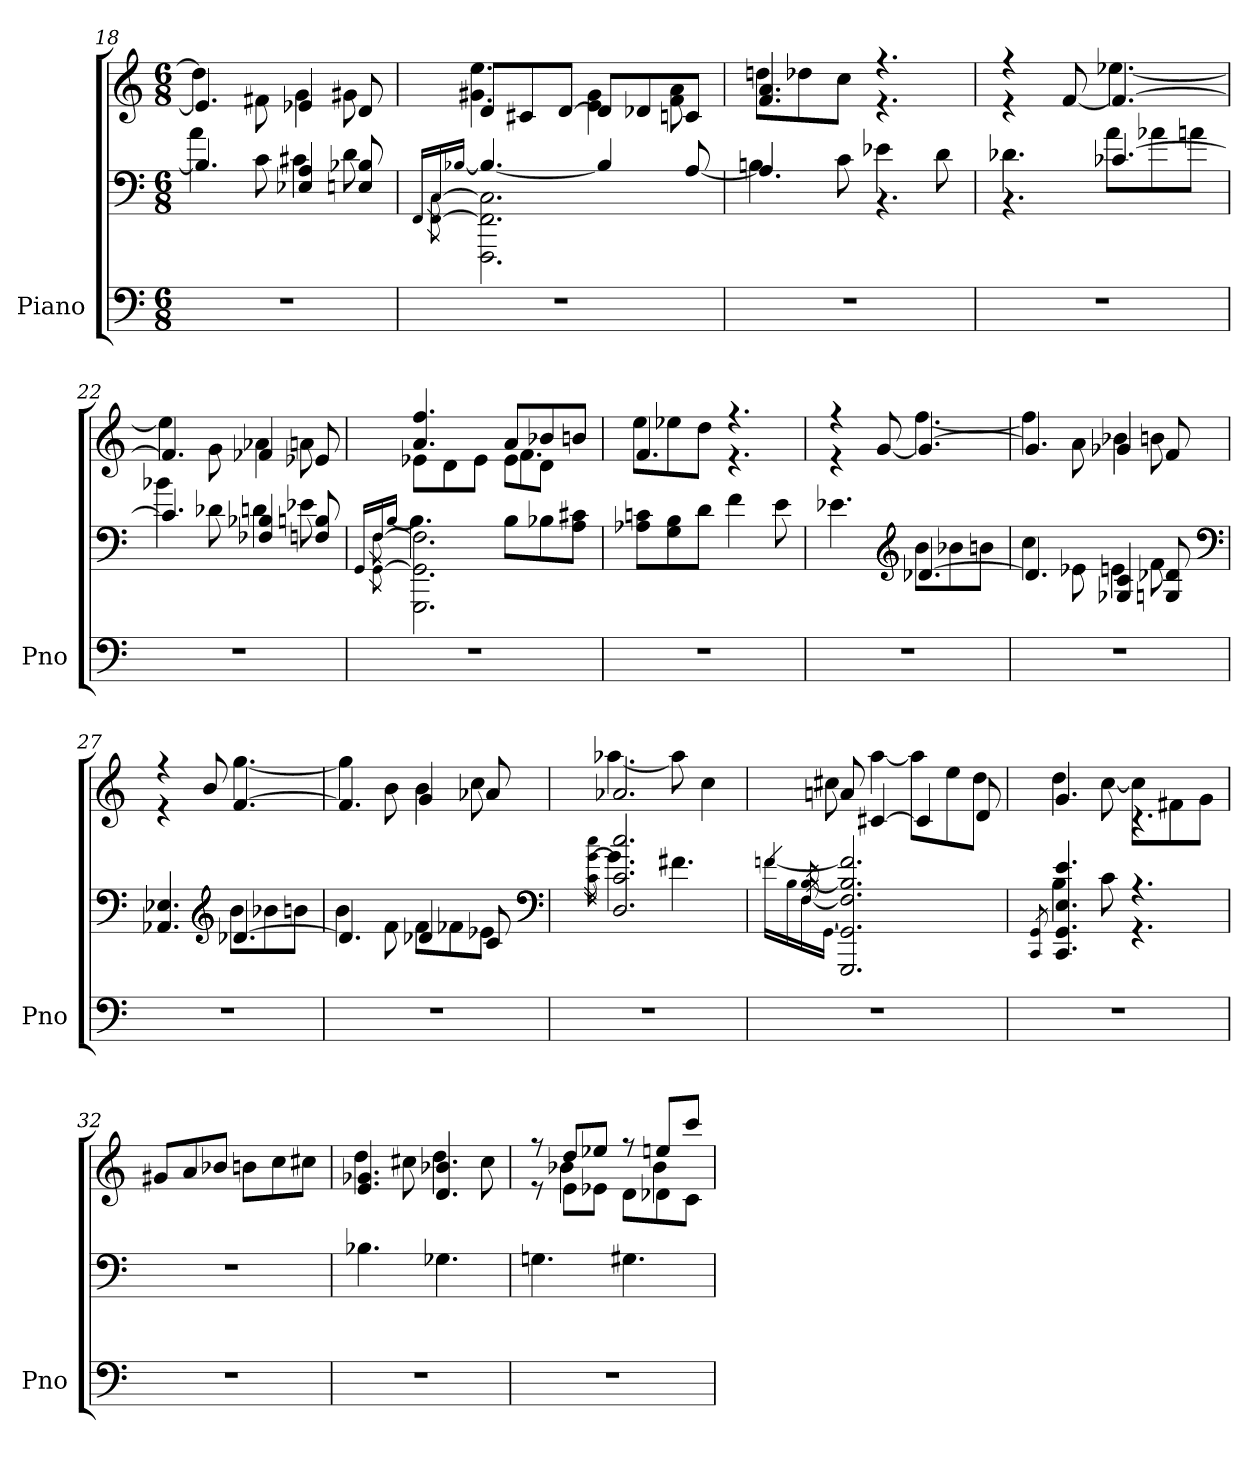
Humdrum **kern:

**kern	**kern	**kern
*part1	*part1	*part1
*staff3	*staff2	*staff1
*I"Piano	*	*
*I'Pno	*	*
*clefF4	*clefF4	*clefG2
*k[]	*k[]	*k[]
*C:	*C:	*C:
*M6/8	*M6/8	*M6/8
=18	=18	=18
*	*^	*^
2.r	4.B-]	4a	4.e]	4dd]
.	.	8c	.	8f#X
.	4E-X 4A	4c#X	4e-X	4g
.	8En 8B-X	8d	8d	8g#X
=19	=19	=19	=19	=19
*	*	*^	*	*
.	.	.	16qFFLL	.	.
.	.	.	16qC	.	.
.	[8qFF\	[8qC\	[16qB-XJJ	.	.
2.r	2.FFF\ 2.FF]\ 2.C]\	4.B-/_	2.ryy	8dL	4.g#X 4.ee
.	.	.	.	8c#X	.
.	.	.	.	[8dJ	.
.	.	4B-/]	.	8dL]	4e 4g#
.	.	.	.	8d-X	.
.	.	[8A/	.	8cnJ	8f 8a
*	*	*v	*v	*	*
=20	=20	=20	=20	=20
2.r	4.A]	4Bn	4.f 4.a	8ddnL
.	.	.	.	8dd-X
.	.	8c	.	8ccJ
.	4.rBB	4e-X	4.r	4.r
.	.	8d	.	.
=21	=21	=21	=21	=21
2.r	4.rBB	4.d-X	4r	4r
.	.	.	8ryy	[8f
.	[4.c-X	8aL	4.f_	[4.ee-X
.	.	8a-X	.	.
.	.	8anJ	.	.
=22	=22	=22	=22	=22
2.r	4.c-]	4b-X	4.f]	4ee-]
.	.	8d-X	.	8g
.	4F-X 4B-X	4dn	4f-X	4a-X
.	8Fn 8Bn	8e-X	8e-X	8an
*	*	*	*v	*v
=23	=23	=23	=23
*	*	*^	*
.	.	.	16qGGLL	.
.	.	.	16qF	.
.	[8qGG\	[8qF\	[16qBJJ	.
*	*	*	*	*^
*	*	*	*	*	*^
2.r	2.GGG\ 2.GG]\ 2.F]\	4.B]	2.ryy	8e-X\L	4.ryy	4.a 4.ff
.	.	.	.	8d	.	.
.	.	.	.	8e-J	.	.
.	.	8BL	.	8e-\L	4.f	8aL
.	.	8B-X	.	8dJ	.	8b-X
.	.	8A 8c#XJ	.	8ryy	.	8bnJ
*	*v	*v	*v	*	*	*
*	*	*	*v	*v
=24	=24	=24	=24
2.r	8A-X 8cnL	4.f	8eeL
.	8G 8B	.	8ee-X
.	8dJ	.	8ddJ
.	4f	4.r	4.r
.	8e	.	.
=25	=25	=25	=25
*	*^	*	*
2.r	4.e-X	4.ryy	4r	4r
.	.	.	8ryy	[8g
*	*clefG2	*	*	*
.	[4.d-X	8bL	4.g_	[4.ff
.	.	8b-X	.	.
.	.	8bnJ	.	.
=26	=26	=26	=26	=26
2.r	4.d-]	4cc	4.g]	4ff]
.	.	8e-X	.	8a
.	4G-X 4c	4en	4g-X	4b-X
.	8Gn 8d-X	8f	8f	8bn
*	*clefF4	*	*	*
=27	=27	=27	=27	=27
2.r	4.ryy	4.AA-X 4.E-X	4r	4r
.	.	.	8ryy	8b/
*	*clefG2	*	*	*
.	[4.d-X	8bL	[4.f	[4.gg
.	.	8b-X	.	.
.	.	8bnJ	.	.
=28	=28	=28	=28	=28
2.r	4.d-]	4b	4.f]	4gg]
.	.	8f	.	8b
.	4d-X	8fL	4g	4b
.	.	8f-X	.	.
.	8c	8e-XJ	8a-X	8cc
*	*clefF4	*	*	*
=29	=29	=29	=29	=29
.	8qc 8qcc	[8qg\	.	.
2.r	2.D 2.c] 2.cc]	4.g]	2.a-X	[4.aa-X
.	.	4.f#X	.	8aa-]
.	.	.	.	4cc
*	*v	*v	*	*
=30	=30	=30	=30
.	16qf\LL	.	.
.	16qB	.	.
.	16qF	.	.
*	*^	*	*
*	*	*^	*	*
*	*	*	*^	*	*
.	[16qGGJJ	[8qF	[8qB	[4qfn	.	.
2.r	2.GGG/ 2.GG]/ 2.F]/ 2.B]/ 2.f]/	2.ryy	2.ryy	2.ryy	8an	8cc#X
.	.	.	.	.	[4c#X	[4aa
.	.	.	.	.	4c#]	8aaL]
.	.	.	.	.	.	8ee
.	.	.	.	.	8d	8ddJ
*	*v	*v	*v	*v	*	*
=31	=31	=31	=31
.	8qCC 8qGG	.	.
*	*^	*	*
2.r	4.CC] 4.GG] 4.E 4.e	4B	4.g	4dd
.	.	8c	.	[8cc
.	4.r	4.r	4.rc	8ccL]
.	.	.	.	8f#X
.	.	.	.	8gJ
*	*v	*v	*	*
*	*	*v	*v
=32	=32	=32
2.r	2.r	8g#XL
.	.	8a
.	.	8b-XJ
.	.	8bnL
.	.	8cc
.	.	8cc#XJ
=33	=33	=33
*	*	*^
2.r	4.B-X	4.e 4.g-X	4dd
.	.	.	8cc#X
.	4.G-X	4.d 4.b-X	4dd
.	.	.	8cc#
=34	=34	=34	=34
*	*	*	*^
2.r	4.Gn	8re	8ryy	8rff
.	.	8e\L	4b-X	8ddL
.	.	8e-XJ	.	8ee-XJ
.	4.G#X	8d\L	8ryy	8rff
.	.	8d-X	4b-	8eenL
.	.	8cJ	.	8cccJ
*	*	*v	*v	*v
=	=	=
*-	*-	*-
